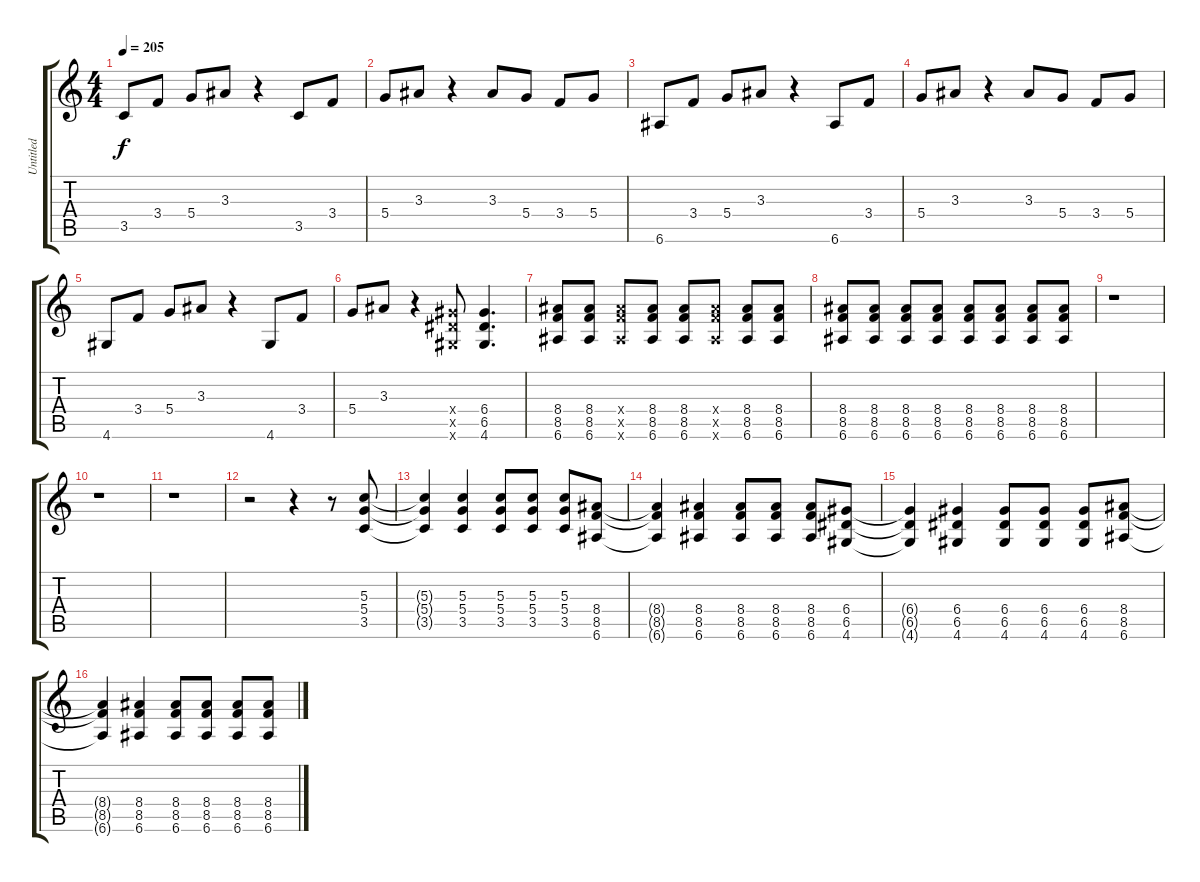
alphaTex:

\track ("Untitled" "Untitled") {instrument distortionguitar}
\staff {score tabs}
\tuning (E4 B3 G3 D3 A2 E2) {hide}
\ts (4 4)
\tempo 205
\clef g2
\ks c
3.5.8{dy f} 3.4.8 5.4.8 3.3.8 r.4 3.5.8 3.4.8 |
5.4.8 3.3.8 r.4 3.3.8 5.4.8 3.4.8 5.4.8 |
6.6.8 3.4.8 5.4.8 3.3.8 r.4 6.6.8 3.4.8 |
5.4.8 3.3.8 r.4 3.3.8 5.4.8 3.4.8 5.4.8 |
4.6.8 3.4.8 5.4.8 3.3.8 r.4 4.6.8 3.4.8 |
5.4.8 3.3.8 r.4 (6.4{x} 6.5{x} 4.6{x}).8 (6.4 6.5 4.6).4{d} |
(8.4 8.5 6.6).8 (8.4 8.5 6.6).8 (8.4{x} 8.5{x} 6.6{x}).8 (8.4 8.5 6.6).8 (8.4 8.5 6.6).8 (8.4{x} 8.5{x} 6.6{x}).8 (8.4 8.5 6.6).8 (8.4 8.5 6.6).8 |
(8.4 8.5 6.6).8 (8.4 8.5 6.6).8 (8.4 8.5 6.6).8 (8.4 8.5 6.6).8 (8.4 8.5 6.6).8 (8.4 8.5 6.6).8 (8.4 8.5 6.6).8 (8.4 8.5 6.6).8 |
r.1 |
r.1 |
r.1 |
r.2 r.4 r.8 (5.3 5.4 3.5).8 |
(5.3{t} 5.4{t} 3.5{t}).4 (5.3 5.4 3.5).4 (5.3 5.4 3.5).8 (5.3 5.4 3.5).8 (5.3 5.4 3.5).8 (8.4 8.5 6.6).8 |
(8.4{t} 8.5{t} 6.6{t}).4 (8.4 8.5 6.6).4 (8.4 8.5 6.6).8 (8.4 8.5 6.6).8 (8.4 8.5 6.6).8 (6.4 6.5 4.6).8 |
(6.4{t} 6.5{t} 4.6{t}).4 (6.4 6.5 4.6).4 (6.4 6.5 4.6).8 (6.4 6.5 4.6).8 (6.4 6.5 4.6).8 (8.4 8.5 6.6).8 |
(8.4{t} 8.5{t} 6.6{t}).4 (8.4 8.5 6.6).4 (8.4 8.5 6.6).8 (8.4 8.5 6.6).8 (8.4 8.5 6.6).8 (8.4 8.5 6.6).8
